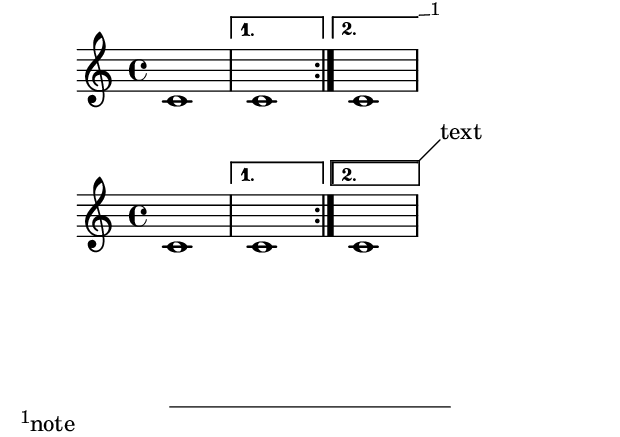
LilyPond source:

%% Generated by lilypond-book
%% Options: [exampleindent=10.16\mm,indent=0\mm,line-width=160\mm]
\include "lilypond-book-preamble.ly"


% ****************************************************************
% Start cut-&-pastable-section
% ****************************************************************

#(ly:set-option 'eps-box-padding 3.000000)



\paper {
  indent = 0\mm
  line-width = 160\mm
  % offset the left padding, also add 1mm as lilypond creates cropped
  % images with a little space on the right
  line-width = #(- line-width (* mm  3.000000) (* mm 1))
}

\layout {
  
}





% ****************************************************************
% ly snippet:
% ****************************************************************
\sourcefilename "/home/gub/NewGub/gub/target/linux-x86/src/lilypond-git.sv.gnu.org--lilypond.git-release-unstable/input/regression/annotate-volta-spanner-end.ly"
\sourcefileline 0
\version "2.23.4"

\header {
  texidoc = "Footnotes and balloons also work on volta brackets running
to the end of the piece."
}

#(set-default-paper-size "a7landscape")

\book {
  {
    \repeat volta 2 { c'1 }
    \alternative {
      { c'1 }
      {
        \footnote #'(1 . 0.05) "note" Score.VoltaBracket
        c'1
      }
    }
  }

  \new Score \with {
    \consists Balloon_engraver
  }
  {
    \repeat volta 2 { c'1 }
    \alternative {
      { c'1 }
      {
        \balloonGrobText VoltaBracket #'(2 . 2) "text"
        c'1
      }
    }
  }
}



% ****************************************************************
% end ly snippet
% ****************************************************************
